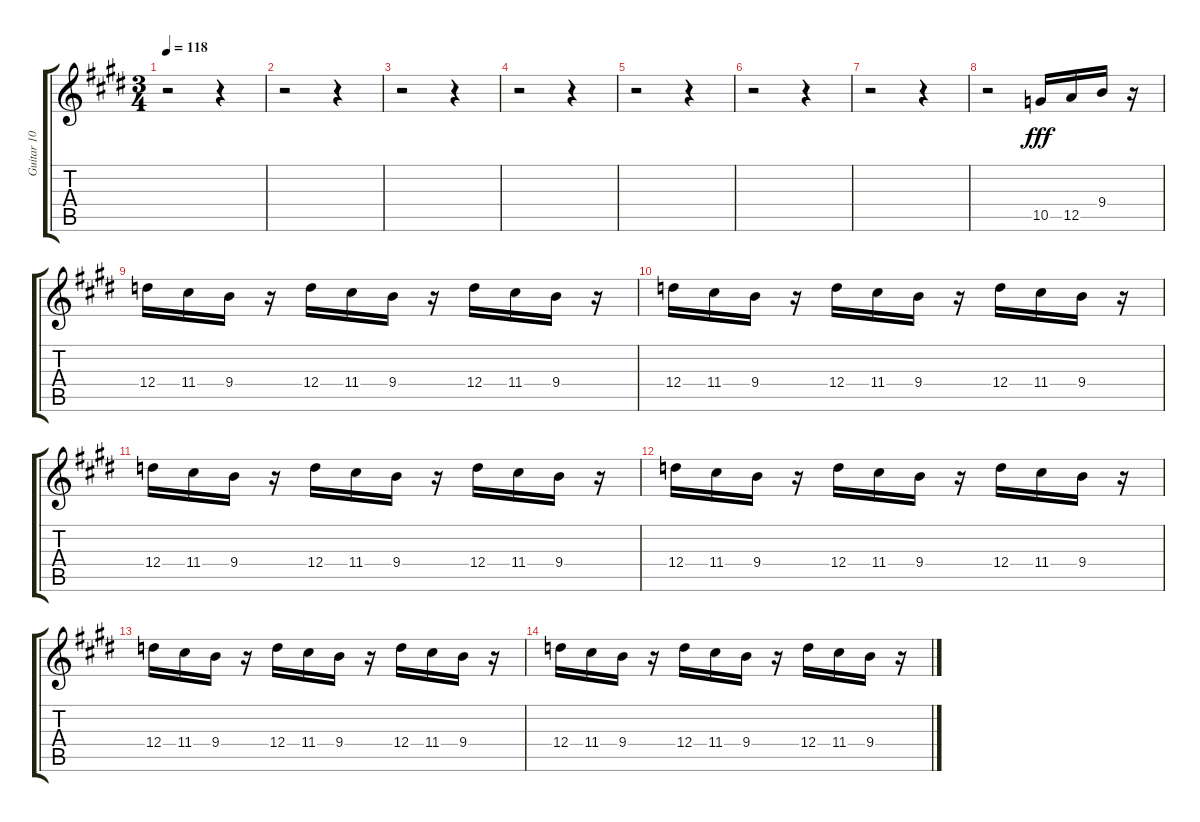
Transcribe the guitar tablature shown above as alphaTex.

\track ("Guitar 10" "Guitar 10") {instrument distortionguitar}
\staff {score tabs}
\tuning (E4 B3 G3 D3 A2 E2) {hide}
\ts (3 4)
\tempo 118
\clef g2
\ks e
r.2{dy fff} r.4 |
r.2 r.4 |
r.2 r.4 |
r.2 r.4 |
r.2 r.4 |
r.2 r.4 |
r.2 r.4 |
r.2 10.5.16 12.5.16 9.4.16 r.16 |
12.4.16 11.4.16 9.4.16 r.16 12.4.16 11.4.16 9.4.16 r.16 12.4.16 11.4.16 9.4.16 r.16 |
12.4.16 11.4.16 9.4.16 r.16 12.4.16 11.4.16 9.4.16 r.16 12.4.16 11.4.16 9.4.16 r.16 |
12.4.16 11.4.16 9.4.16 r.16 12.4.16 11.4.16 9.4.16 r.16 12.4.16 11.4.16 9.4.16 r.16 |
12.4.16 11.4.16 9.4.16 r.16 12.4.16 11.4.16 9.4.16 r.16 12.4.16 11.4.16 9.4.16 r.16 |
12.4.16 11.4.16 9.4.16 r.16 12.4.16 11.4.16 9.4.16 r.16 12.4.16 11.4.16 9.4.16 r.16 |
12.4.16 11.4.16 9.4.16 r.16 12.4.16 11.4.16 9.4.16 r.16 12.4.16 11.4.16 9.4.16 r.16
